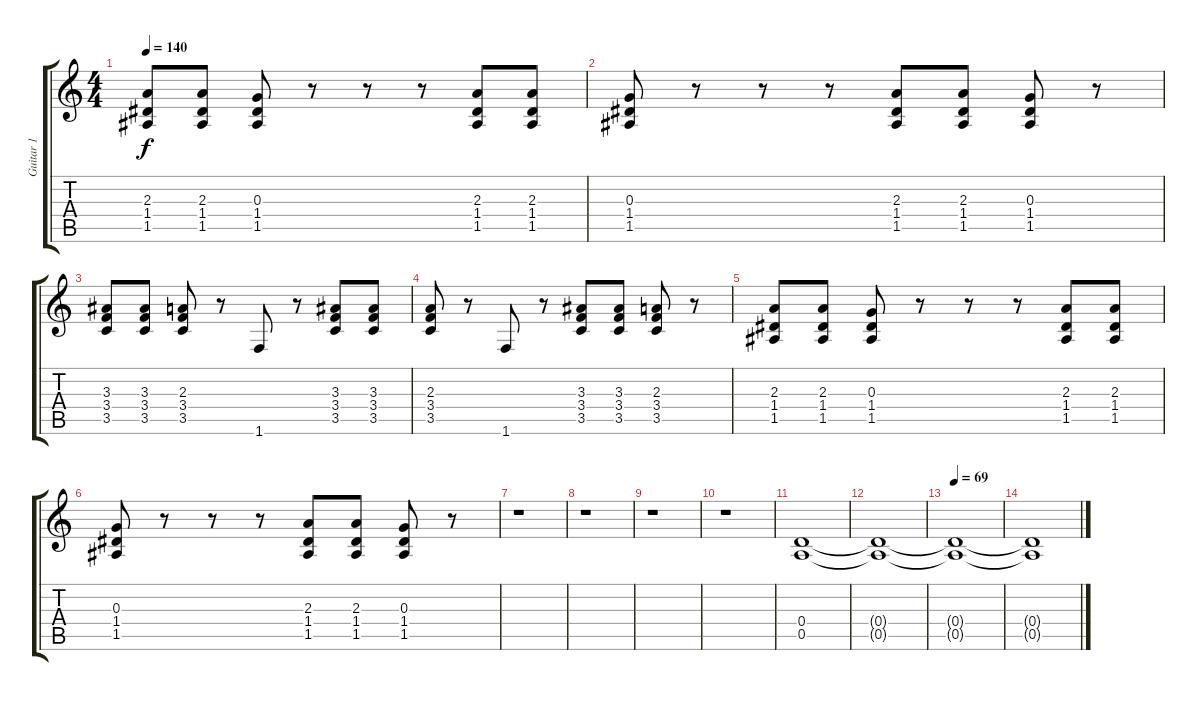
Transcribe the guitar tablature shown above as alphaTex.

\track ("Guitar 1" "Guitar 1") {instrument distortionguitar}
\staff {score tabs}
\tuning (E4 B3 G3 D3 A2 E2) {hide}
\ts (4 4)
\tempo 140
\clef g2
\ks c
(2.3 1.4 1.5).8{dy f} (2.3 1.4 1.5).8 (0.3 1.4 1.5).8 r.8 r.8 r.8 (2.3 1.4 1.5).8 (2.3 1.4 1.5).8 |
(0.3 1.4 1.5).8 r.8 r.8 r.8 (2.3 1.4 1.5).8 (2.3 1.4 1.5).8 (0.3 1.4 1.5).8 r.8 |
(3.3 3.4 3.5).8 (3.3 3.4 3.5).8 (2.3 3.4 3.5).8 r.8 1.6.8 r.8 (3.3 3.4 3.5).8 (3.3 3.4 3.5).8 |
(2.3 3.4 3.5).8 r.8 1.6.8 r.8 (3.3 3.4 3.5).8 (3.3 3.4 3.5).8 (2.3 3.4 3.5).8 r.8 |
(2.3 1.4 1.5).8 (2.3 1.4 1.5).8 (0.3 1.4 1.5).8 r.8 r.8 r.8 (2.3 1.4 1.5).8 (2.3 1.4 1.5).8 |
(0.3 1.4 1.5).8 r.8 r.8 r.8 (2.3 1.4 1.5).8 (2.3 1.4 1.5).8 (0.3 1.4 1.5).8 r.8 |
r.1 |
r.1 |
r.1 |
r.1 |
(0.4 0.5).1 |
(0.4{t} 0.5{t}).1 |
\tempo 69
(0.4{t} 0.5{t}).1 |
(0.4{t} 0.5{t}).1
